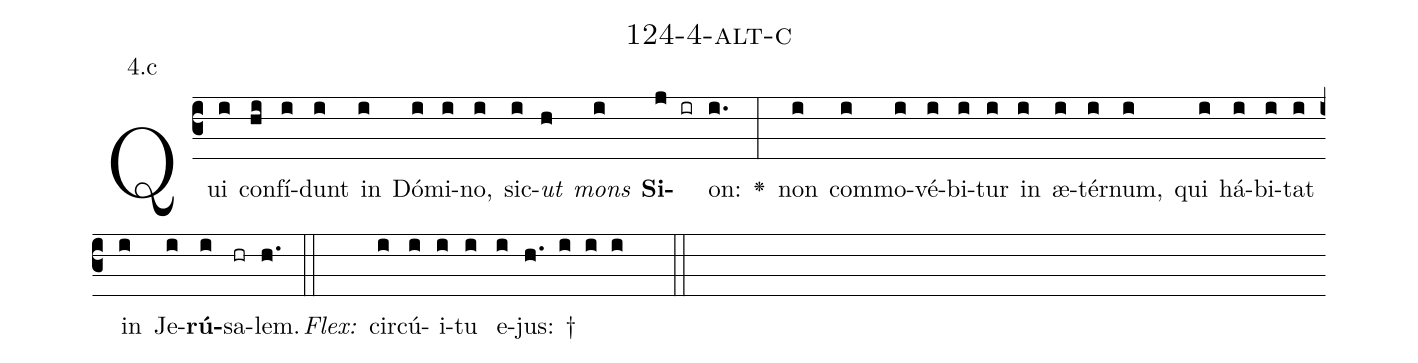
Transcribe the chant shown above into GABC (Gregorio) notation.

name: 124-4-alt-c;
annotation: 4.c;
%%
(c3)Qui(i) con(hi)fí(i)dunt(i) in(i) Dó(i)mi(i)no,(i) sic(i)<i>ut</i>(h) <i>mons</i>(i) <b>Si</b>(j ir)on:(i.) <v>\greheightstar</v>(:) non(i) com(i)mo(i)vé(i)bi(i)tur(i) in(i) æ(i)tér(i)num,(i) qui(i) há(i)bi(i)tat(i) in(i) Je(i)<b>rú</b>(i)sa(hr)lem.(h.) (::)
<i>Flex:</i>()  cir(i)cú(i)i(i)tu(i) e(i)jus: †(h. i i i  ::)

%E(i) u(i) o(i) u(i) a(i) e.(h.) (::)
